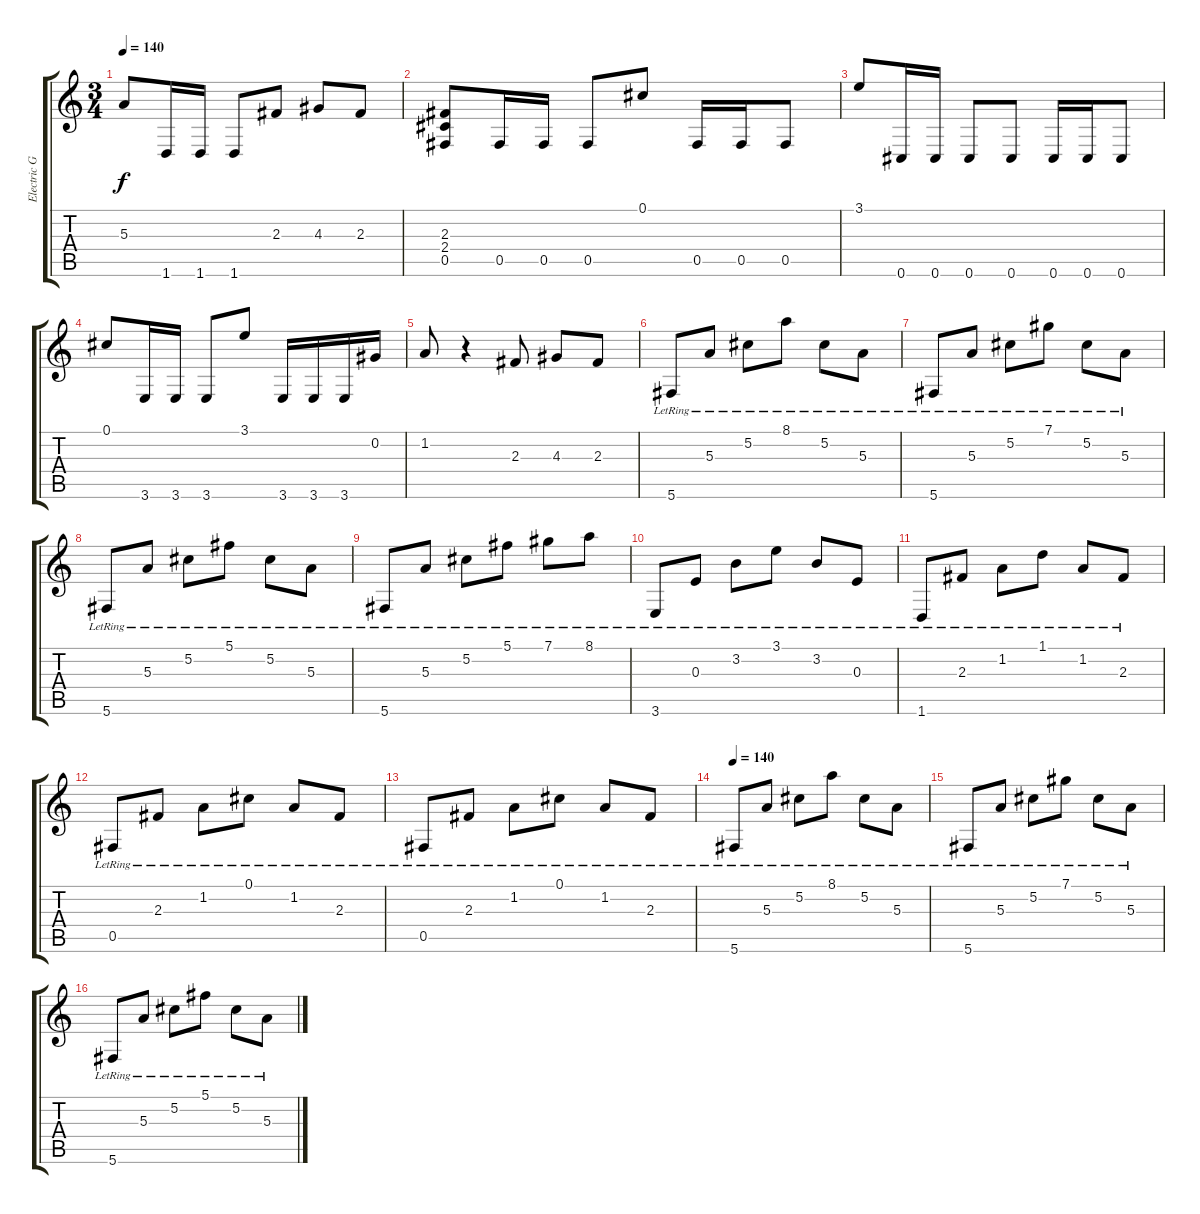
\track ("Electric Guitar 1" "Electric G") {instrument distortionguitar}
\staff {score tabs}
\tuning (Db4 Ab3 E3 B2 Gb2 Db2) {hide}
\ts (3 4)
\tempo 140
\clef g2
\ks c
5.3.8{dy f} 1.6.16 1.6.16 1.6.8 2.3.8 4.3.8 2.3.8 |
(2.3 2.4 0.5).8 0.5.16 0.5.16 0.5.8 0.1.8 0.5.16 0.5.16 0.5.8 |
3.1.8 0.6.16 0.6.16 0.6.8 0.6.8 0.6.16 0.6.16 0.6.8 |
0.1.8 3.6.16 3.6.16 3.6.8 3.1.8 3.6.16 3.6.16 3.6.16 0.2.16 |
1.2.8 r.4 2.3.8 4.3.8 2.3.8 |
5.6{lr}.8{instrument electricguitarclean} 5.3{lr}.8 5.2{lr}.8 8.1{lr}.8 5.2{lr}.8 5.3{lr}.8 |
5.6{lr}.8 5.3{lr}.8 5.2{lr}.8 7.1{lr}.8 5.2{lr}.8 5.3{lr}.8 |
5.6{lr}.8 5.3{lr}.8 5.2{lr}.8 5.1{lr}.8 5.2{lr}.8 5.3{lr}.8 |
5.6{lr}.8 5.3{lr}.8 5.2{lr}.8 5.1{lr}.8 7.1{lr}.8 8.1{lr}.8 |
3.6{lr}.8 0.3{lr}.8 3.2{lr}.8 3.1{lr}.8 3.2{lr}.8 0.3{lr}.8 |
1.6{lr}.8 2.3{lr}.8 1.2{lr}.8 1.1{lr}.8 1.2{lr}.8 2.3{lr}.8 |
0.5{lr}.8 2.3{lr}.8 1.2{lr}.8 0.1{lr}.8 1.2{lr}.8 2.3{lr}.8 |
0.5{lr}.8 2.3{lr}.8 1.2{lr}.8 0.1{lr}.8 1.2{lr}.8 2.3{lr}.8 |
\tempo 140
5.6{lr}.8{instrument electricguitarclean} 5.3{lr}.8 5.2{lr}.8 8.1{lr}.8 5.2{lr}.8 5.3{lr}.8 |
5.6{lr}.8 5.3{lr}.8 5.2{lr}.8 7.1{lr}.8 5.2{lr}.8 5.3{lr}.8 |
5.6{lr}.8 5.3{lr}.8 5.2{lr}.8 5.1{lr}.8 5.2{lr}.8 5.3{lr}.8
